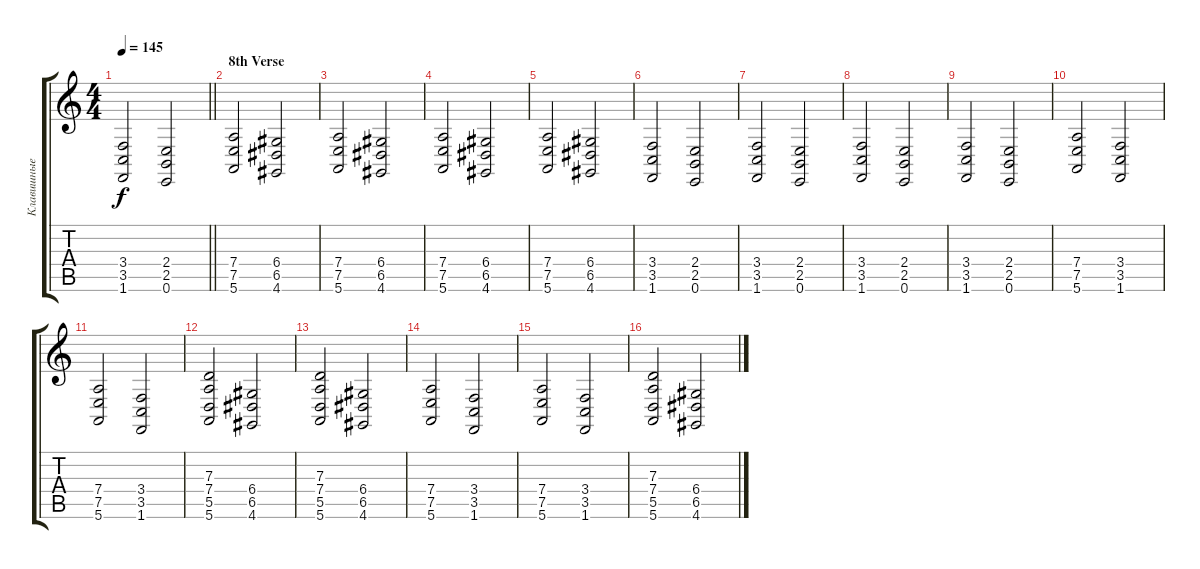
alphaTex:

\track ("Клавишные" "Клавишные") {instrument pad4choir}
\staff {score tabs}
\tuning (E4 B3 G3 D3 A2 E2) {hide}
\ts (4 4)
\tempo 145
\clef g2
\barLineRight lightlight
\ks c
(3.4 3.5 1.6).2{dy f} (2.4 2.5 0.6).2 |
\section ("" "8th Verse")
(7.4 7.5 5.6).2 (6.4 6.5 4.6).2 |
(7.4 7.5 5.6).2 (6.4 6.5 4.6).2 |
(7.4 7.5 5.6).2 (6.4 6.5 4.6).2 |
(7.4 7.5 5.6).2 (6.4 6.5 4.6).2 |
(3.4 3.5 1.6).2 (2.4 2.5 0.6).2 |
(3.4 3.5 1.6).2 (2.4 2.5 0.6).2 |
(3.4 3.5 1.6).2 (2.4 2.5 0.6).2 |
(3.4 3.5 1.6).2 (2.4 2.5 0.6).2 |
(7.4 7.5 5.6).2 (3.4 3.5 1.6).2 |
(7.4 7.5 5.6).2 (3.4 3.5 1.6).2 |
(7.3 7.4 5.5 5.6).2 (6.4 6.5 4.6).2 |
(7.3 7.4 5.5 5.6).2 (6.4 6.5 4.6).2 |
(7.4 7.5 5.6).2 (3.4 3.5 1.6).2 |
(7.4 7.5 5.6).2 (3.4 3.5 1.6).2 |
(7.3 7.4 5.5 5.6).2 (6.4 6.5 4.6).2
